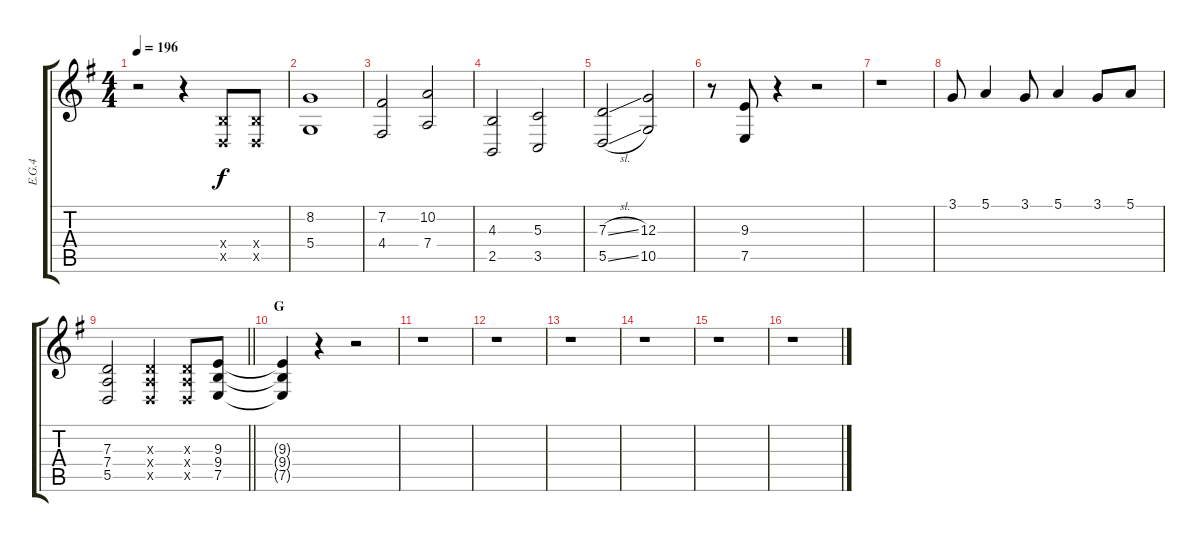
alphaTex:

\track ("E.G.4" "E.G.4") {instrument tremolostrings}
\staff {score tabs}
\tuning (E4 B3 G3 D3 A2 D2) {hide}
\ts (4 4)
\tempo 196
\clef g2
\ks g
r.2{dy f} r.4 (9.4{x} 5.5{x}).8 (9.4{x} 5.5{x}).8 |
(8.2 5.4).1 |
(7.2 4.4).2 (10.2 7.4).2 |
(4.3 2.5).2 (5.3 3.5).2 |
(7.3{sl} 5.5{sl}).2 (12.3 10.5).2 |
r.8 (9.3 7.5).8 r.4 r.2 |
r.1 |
3.1.8 5.1.4 3.1.8 5.1.4 3.1.8 5.1.8 |
\barLineRight lightlight
(7.3 7.4 5.5).2 (7.3{x} 7.4{x} 5.5{x}).4 (7.3{x} 7.4{x} 5.5{x}).8 (9.3 9.4 7.5).8 |
\section ("" "G")
(9.3{t} 9.4{t} 7.5{t}).4 r.4 r.2 |
r.1 |
r.1 |
r.1 |
r.1 |
r.1 |
r.1
